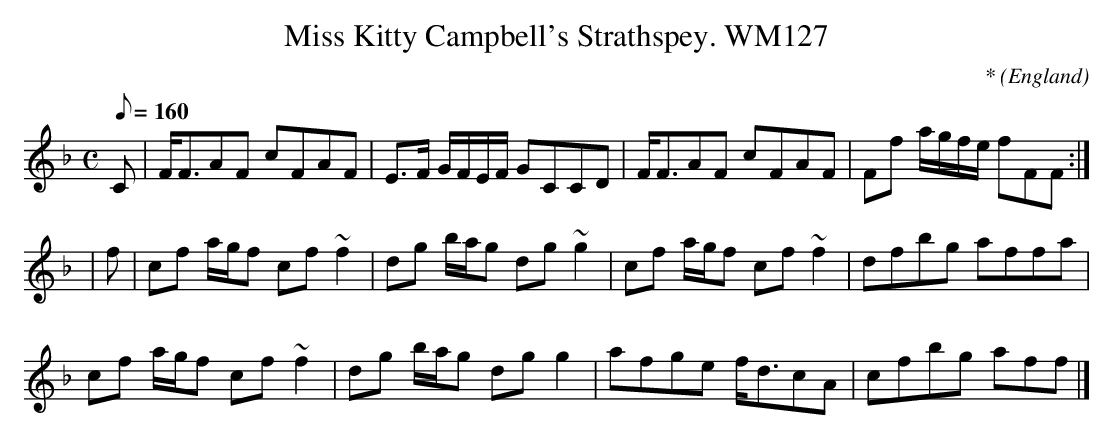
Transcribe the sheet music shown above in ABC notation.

X:1
T:Miss Kitty Campbell's Strathspey. WM127
M:C
L:1/8
Q:160
C:*
O:England
W:
K:F
C|F<FAF cFAF|E>F G/F/E/F/ GCCD|F<FAF cFAF|Ff a/g/f/e/ fFF:|!
|f|cf a/g/f cf ~f2|dg b/a/g dg ~g2|cf a/g/f cf ~f2|dfbg affa|!
cf a/g/f cf ~f2|dg b/a/g dg g2|afge f<dcA|cfbg aff|]
